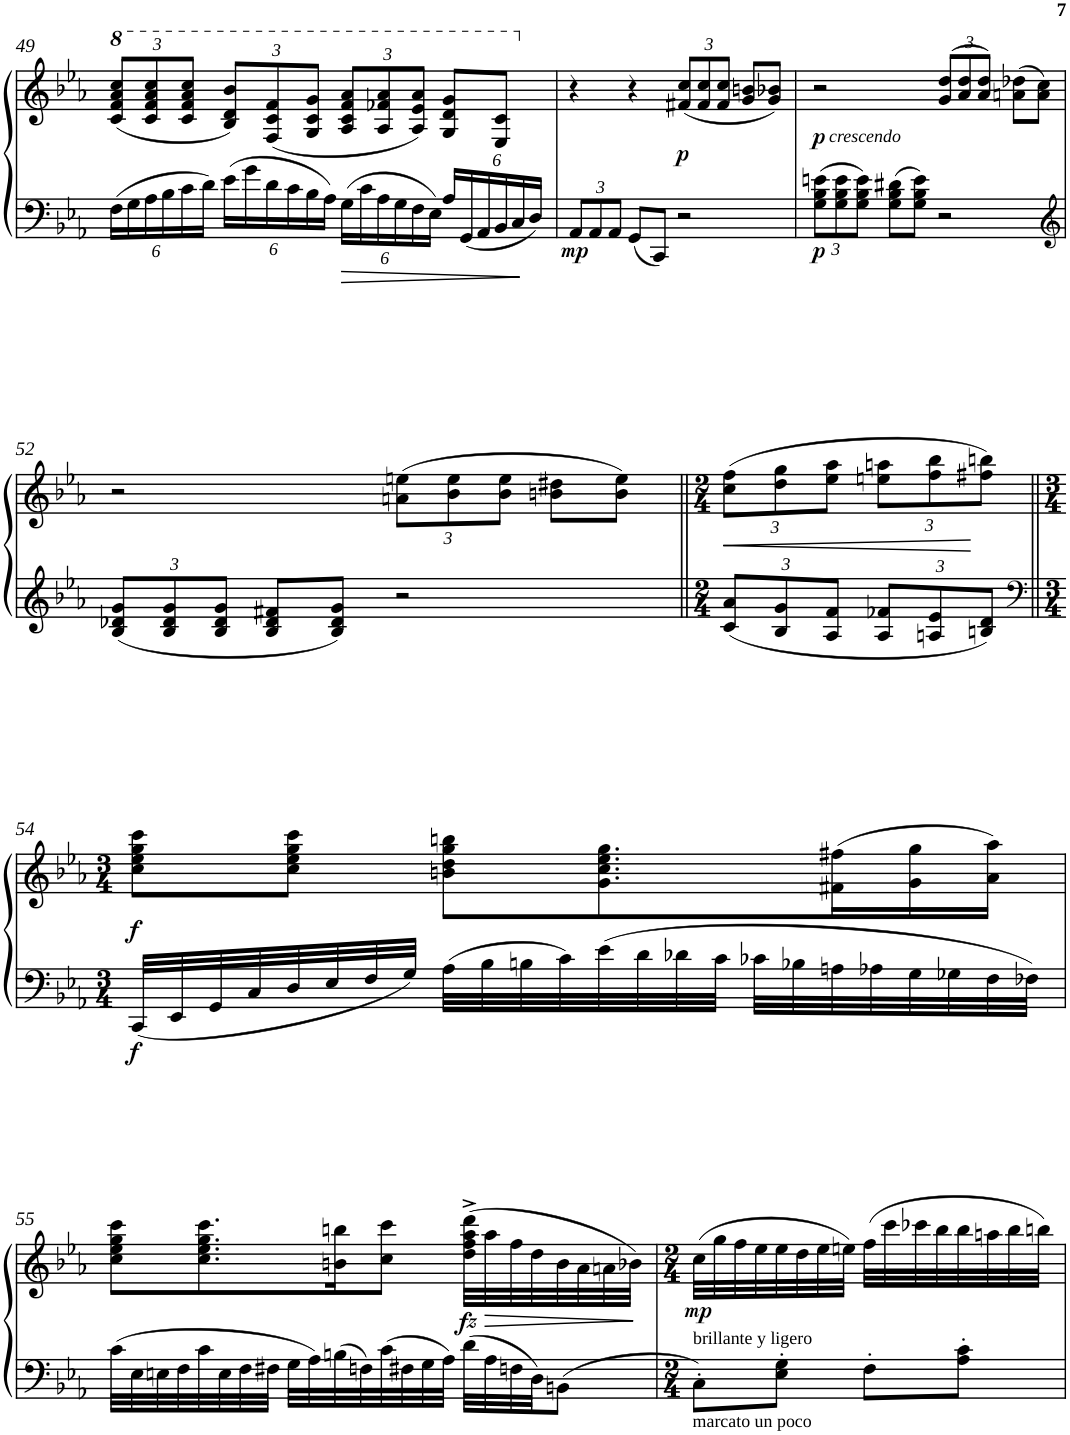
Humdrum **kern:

**kern	**kern	**dynam
*part1	*part1	*part1
*staff2	*staff1	*staff1/2
*I"Piano	*	*
*I'Pno	*	*
!!LO:PB:g=z
*clefF4	*clefG2	*
*k[b-e-a-]	*k[b-e-a-]	*
*c:	*c:	*
*M4/4	*M4/4	*
*Xbrackettup	*	*
*	*8va	*
*	*Xbrackettup	*
=49	=49	=49
24F\LL	(<12cc/ 12ff/ 12aa-/ 12ccc/L	.
24G\	.	.
24A-\	12cc/ 12ff/ 12aa-/ 12ccc/	.
24B-\	.	.
24c\	12cc/ 12ff/ 12aa-/ 12ccc/J	.
24d\JJ	.	.
24e-\LL	12b-/ 12dd/ 12bb-/L)	.
24g\	.	.
24d\	(<12f/ 12cc/ 12ff/	.
24c\	.	.
24B-\	12g/ 12cc/ 12gg/J	.
24A-\JJ	.	.
24G\LL	12a-/ 12cc/ 12ff/ 12aa-/L	.
24c\	.	.
24A-\	12a-/ 12ff-X/ 12aa-/	.
24G\	.	.
24F\	12a-/ 12ee-/ 12aa-/J)	.
24E-\JJ	.	.
24A-/LL	8g/ 8dd/ 8gg/L	.
24GG/	.	.
24AA-/	.	.
24BB-/	8e-/ 8cc/J	.
24C/	.	.
24D/JJ	.	.
=50	=50	=50
*	*X8va	*
!	!	!LO:DY:b=2
12AA-/L	4r	mp
12AA-/	.	.
12AA-/J	.	.
8GG/L	4r	.
8CC/J	.	.
!	!	!LO:DY:b
2r	(<12f#X/ 12cc/L	p
.	12f#/ 12cc/	.
.	12f#/ 12cc/J	.
.	8g/ 8bn/L	.
.	8g/ 8b-X/J)	.
=51	=51	=51
!	!LO:TX:b:i:t=crescendo	!
!	!	!LO:DY:b=2
!	!	!LO:DY:n=1:b
12G\ 12B-\ 12en\L	2r	p p
12G\ 12B-\ 12e\	.	.
12G\ 12B-\ 12e\J	.	.
8G\ 8B-\ 8d#X\L	.	.
8G\ 8B-\ 8e\J	.	.
2r	(>12g/ 12dd/L	.
.	12a-/ 12dd/	.
.	12a-/ 12dd/J)	.
.	(>8an\ 8dd-X\L	.
.	8a\ 8cc\J)	.
!!LO:LB:g=z
=52	=52	=52
*clefG2	*	*
12B-/ 12d-X/ 12g/L	2r	.
12B-/ 12d-/ 12g/	.	.
12B-/ 12d-/ 12g/J	.	.
8B-/ 8d-/ 8f#X/L	.	.
8B-/ 8d-/ 8g/J	.	.
2r	(>12an\ 12een\L	.
.	12b-\ 12ee\	.
.	12b-\ 12ee\J	.
.	8bn\ 8dd#X\L	.
.	8b\ 8ee\J)	.
=53||	=53||	=53||
*M2/4	*M2/4	*
!	!	!LO:HP:b
12c/ 12a-/L	(>12cc\ 12ff\L	<
12B-/ 12g/	12dd\ 12gg\	.
12A-/ 12f/J	12ee-\ 12aa-\J	.
12A-/ 12f-X/L	12een\ 12aan\L	.
12An/ 12e-/	12ff\ 12bb-\	.
12Bn/ 12d/J	12ff#X\ 12bbn\J)	[
!!LO:LB:g=z
=54||	=54||	=54||
*clefF4	*	*
*M3/4	*M3/4	*
!	!	!LO:DY:b=2
!	!	!LO:DY:n=1:b
32CC/LLL	8cc\ 8ee-\ 8gg\ 8ccc\L	f f
32EE-/	.	.
32GG/	.	.
32C/	.	.
32D/	8cc\ 8ee-\ 8gg\ 8ccc\J	.
32E-/	.	.
32F/	.	.
32G/JJJ	.	.
32A-\LLL	8bn\ 8dd\ 8gg\ 8bbn\L	.
32B-\	.	.
32Bn\	.	.
32c\	.	.
32e-\	8.g\ 8.cc\ 8.ee-\ 8.gg\	.
32d\	.	.
32d-X\	.	.
32c\JJJ	.	.
32c-X\LLL	.	.
32B-X\	.	.
32An\	(>16f#X\ 16ff#X\L	.
32A-X\	.	.
32G\	16g\ 16gg\	.
32G-X\	.	.
32F\	16a-\ 16aa-\JJ)	.
32F-X\JJJ	.	.
!!LO:LB:g=z
=55	=55	=55
32c\LLL	8cc\ 8ee-\ 8gg\ 8ccc\L	.
32E-\	.	.
32En\	.	.
32F\	.	.
32c\	8.cc\ 8.ee-\ 8.gg\ 8.ccc\	.
32E\	.	.
32F\	.	.
32F#X\JJJ	.	.
32G\LLL	.	.
32A-\	.	.
32Bn\	16bn\ 16bbn\K	.
32Fn\	.	.
32c\	8cc\ 8ccc\J	.
32F#X\	.	.
32G\	.	.
32A-\JJJ	.	.
!	!	!LO:DY:b
32d\LLL	(>32dd\^> 32ff\^> 32aa-\^> 32ddd\^>LLL	fz
!	!	!LO:HP:b
32A-\	32aa-\	>
32Fn\	32ff\	.
32D\JJ	32dd\	.
8BBn\J	32b\	.
.	32a-\	.
.	32an\	.
.	32b-X\JJJ)	.
.	.	]
=56	=56	=56
*M2/4	*M2/4	*
!LO:TX:b:t=marcato un poco	!	!
!LO:TX:a:t=brillante y ligero	!	!
!	!	!LO:DY:b
8C'>\L	(>32cc\LLL	mp
.	32gg\	.
.	32ff\	.
.	32ee-\	.
8E-\'> 8G\'>J	32ee-\	.
.	32dd\	.
.	32ee-\	.
.	32een\JJJ)	.
8F'>\L	(>32ff\LLL	.
.	32ccc\	.
.	32ccc-X\	.
.	32bb-\	.
8A-\'> 8c\'>J	32bb-\	.
.	32aan\	.
.	32bb-\	.
.	32bbn\JJJ)	.
=	=	=
*-	*-	*-
